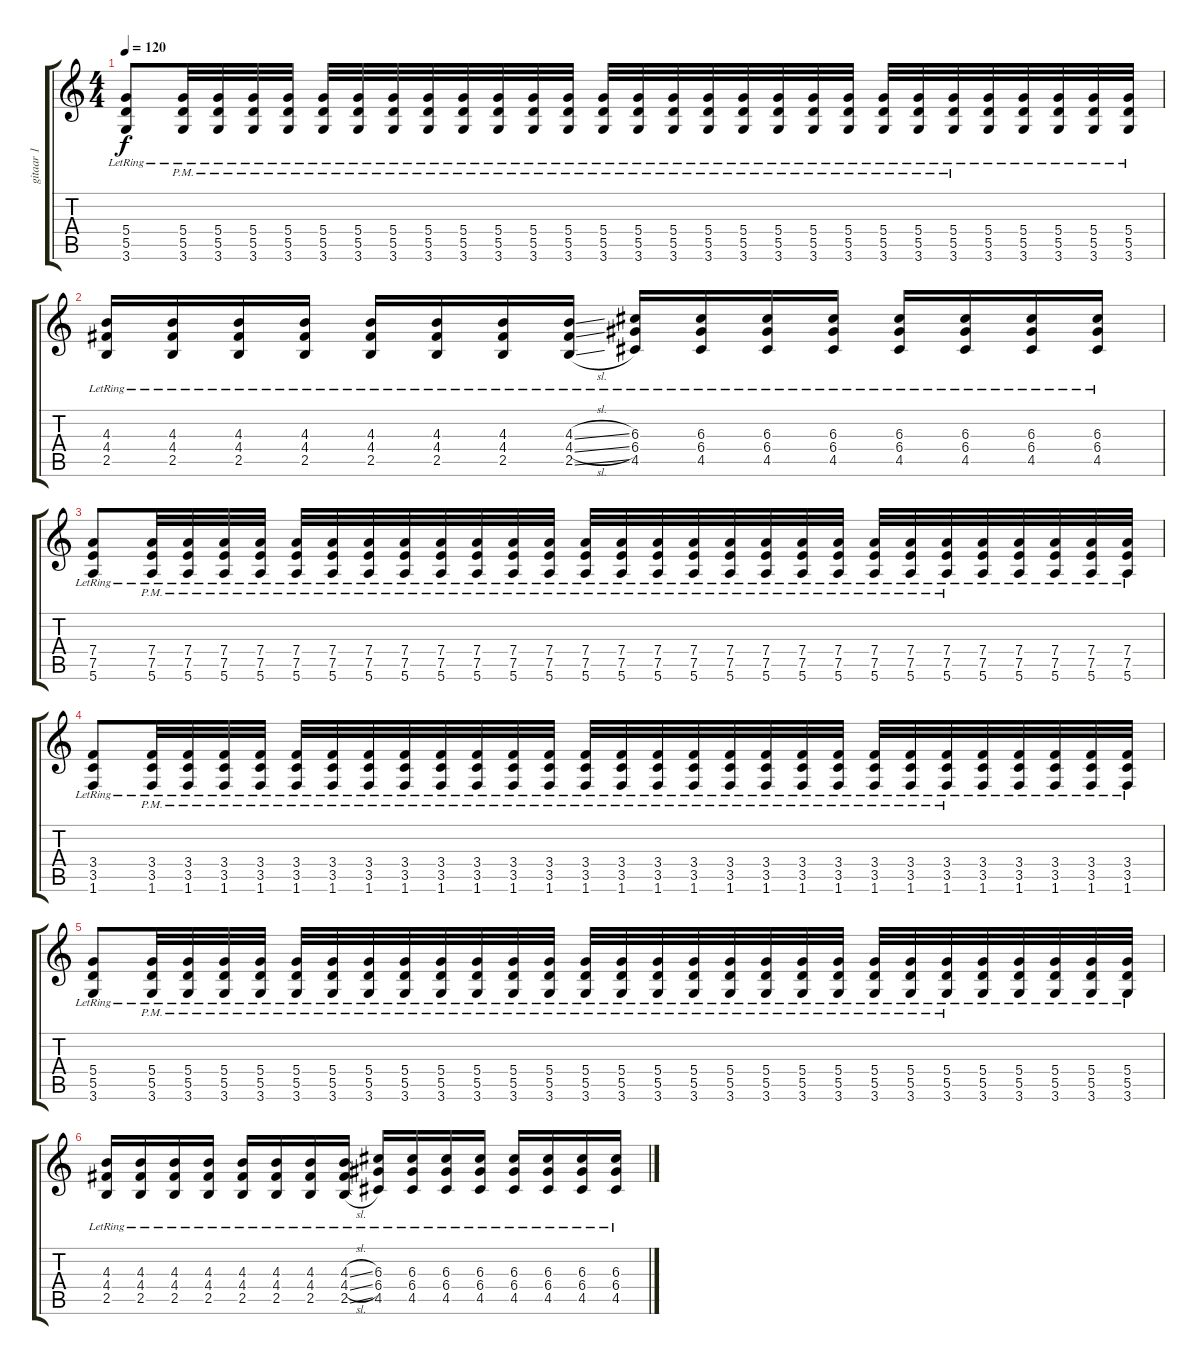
\track ("gitaar 1" "gitaar 1") {instrument overdrivenguitar}
\staff {score tabs}
\tuning (E4 B3 G3 D3 A2 E2) {hide}
\ts (4 4)
\tempo 120
\clef g2
\ks c
(5.4{lr} 5.5{lr} 3.6{lr}).8{dy f} (5.4{pm lr} 5.5{pm lr} 3.6{pm lr}).32 (5.4{pm lr} 5.5{pm lr} 3.6{pm lr}).32 (5.4{pm lr} 5.5{pm lr} 3.6{pm lr}).32 (5.4{pm lr} 5.5{pm lr} 3.6{pm lr}).32 (5.4{pm lr} 5.5{pm lr} 3.6{pm lr}).32 (5.4{pm lr} 5.5{pm lr} 3.6{pm lr}).32 (5.4{pm lr} 5.5{pm lr} 3.6{pm lr}).32 (5.4{pm lr} 5.5{pm lr} 3.6{pm lr}).32 (5.4{pm lr} 5.5{pm lr} 3.6{pm lr}).32 (5.4{pm lr} 5.5{pm lr} 3.6{pm lr}).32 (5.4{pm lr} 5.5{pm lr} 3.6{pm lr}).32 (5.4{pm lr} 5.5{pm lr} 3.6{pm lr}).32 (5.4{pm lr} 5.5{pm lr} 3.6{pm lr}).32 (5.4{pm lr} 5.5{pm lr} 3.6{pm lr}).32 (5.4{pm lr} 5.5{pm lr} 3.6{pm lr}).32 (5.4{pm lr} 5.5{pm lr} 3.6{pm lr}).32 (5.4{pm lr} 5.5{pm lr} 3.6{pm lr}).32 (5.4{pm lr} 5.5{pm lr} 3.6{pm lr}).32 (5.4{pm lr} 5.5{pm lr} 3.6{pm lr}).32 (5.4{pm lr} 5.5{pm lr} 3.6{pm lr}).32 (5.4{pm lr} 5.5{pm lr} 3.6{pm lr}).32 (5.4{pm lr} 5.5{pm lr} 3.6{pm lr}).32 (5.4{pm lr} 5.5{pm lr} 3.6{pm lr}).32 (5.4{lr} 5.5{lr} 3.6{lr}).32 (5.4{lr} 5.5{lr} 3.6{lr}).32 (5.4{lr} 5.5{lr} 3.6{lr}).32 (5.4{lr} 5.5{lr} 3.6{lr}).32 (5.4{lr} 5.5{lr} 3.6{lr}).32 |
(4.3{lr} 4.4{lr} 2.5{lr}).16 (4.3{lr} 4.4{lr} 2.5{lr}).16 (4.3{lr} 4.4{lr} 2.5{lr}).16 (4.3{lr} 4.4{lr} 2.5{lr}).16 (4.3{lr} 4.4{lr} 2.5{lr}).16 (4.3{lr} 4.4{lr} 2.5{lr}).16 (4.3{lr} 4.4{lr} 2.5{lr}).16 (4.3{sl lr} 4.4{sl lr} 2.5{sl lr}).16 (6.3{lr} 6.4{lr} 4.5{lr}).16 (6.3{lr} 6.4{lr} 4.5{lr}).16 (6.3{lr} 6.4{lr} 4.5{lr}).16 (6.3{lr} 6.4{lr} 4.5{lr}).16 (6.3{lr} 6.4{lr} 4.5{lr}).16 (6.3{lr} 6.4{lr} 4.5{lr}).16 (6.3{lr} 6.4{lr} 4.5{lr}).16 (6.3{lr} 6.4{lr} 4.5{lr}).16 |
(7.4{lr} 7.5{lr} 5.6{lr}).8 (7.4{pm lr} 7.5{pm lr} 5.6{pm lr}).32 (7.4{pm lr} 7.5{pm lr} 5.6{pm lr}).32 (7.4{pm lr} 7.5{pm lr} 5.6{pm lr}).32 (7.4{pm lr} 7.5{pm lr} 5.6{pm lr}).32 (7.4{pm lr} 7.5{pm lr} 5.6{pm lr}).32 (7.4{pm lr} 7.5{pm lr} 5.6{pm lr}).32 (7.4{pm lr} 7.5{pm lr} 5.6{pm lr}).32 (7.4{pm lr} 7.5{pm lr} 5.6{pm lr}).32 (7.4{pm lr} 7.5{pm lr} 5.6{pm lr}).32 (7.4{pm lr} 7.5{pm lr} 5.6{pm lr}).32 (7.4{pm lr} 7.5{pm lr} 5.6{pm lr}).32 (7.4{pm lr} 7.5{pm lr} 5.6{pm lr}).32 (7.4{pm lr} 7.5{pm lr} 5.6{pm lr}).32 (7.4{pm lr} 7.5{pm lr} 5.6{pm lr}).32 (7.4{pm lr} 7.5{pm lr} 5.6{pm lr}).32 (7.4{pm lr} 7.5{pm lr} 5.6{pm lr}).32 (7.4{pm lr} 7.5{pm lr} 5.6{pm lr}).32 (7.4{pm lr} 7.5{pm lr} 5.6{pm lr}).32 (7.4{pm lr} 7.5{pm lr} 5.6{pm lr}).32 (7.4{pm lr} 7.5{pm lr} 5.6{pm lr}).32 (7.4{pm lr} 7.5{pm lr} 5.6{pm lr}).32 (7.4{pm lr} 7.5{pm lr} 5.6{pm lr}).32 (7.4{pm lr} 7.5{pm lr} 5.6{pm lr}).32 (7.4{lr} 7.5{lr} 5.6{lr}).32 (7.4{lr} 7.5{lr} 5.6{lr}).32 (7.4{lr} 7.5{lr} 5.6{lr}).32 (7.4{lr} 7.5{lr} 5.6{lr}).32 (7.4{lr} 7.5{lr} 5.6{lr}).32 |
(3.4{lr} 3.5{lr} 1.6{lr}).8 (3.4{pm lr} 3.5{pm lr} 1.6{pm lr}).32 (3.4{pm lr} 3.5{pm lr} 1.6{pm lr}).32 (3.4{pm lr} 3.5{pm lr} 1.6{pm lr}).32 (3.4{pm lr} 3.5{pm lr} 1.6{pm lr}).32 (3.4{pm lr} 3.5{pm lr} 1.6{pm lr}).32 (3.4{pm lr} 3.5{pm lr} 1.6{pm lr}).32 (3.4{pm lr} 3.5{pm lr} 1.6{pm lr}).32 (3.4{pm lr} 3.5{pm lr} 1.6{pm lr}).32 (3.4{pm lr} 3.5{pm lr} 1.6{pm lr}).32 (3.4{pm lr} 3.5{pm lr} 1.6{pm lr}).32 (3.4{pm lr} 3.5{pm lr} 1.6{pm lr}).32 (3.4{pm lr} 3.5{pm lr} 1.6{pm lr}).32 (3.4{pm lr} 3.5{pm lr} 1.6{pm lr}).32 (3.4{pm lr} 3.5{pm lr} 1.6{pm lr}).32 (3.4{pm lr} 3.5{pm lr} 1.6{pm lr}).32 (3.4{pm lr} 3.5{pm lr} 1.6{pm lr}).32 (3.4{pm lr} 3.5{pm lr} 1.6{pm lr}).32 (3.4{pm lr} 3.5{pm lr} 1.6{pm lr}).32 (3.4{pm lr} 3.5{pm lr} 1.6{pm lr}).32 (3.4{pm lr} 3.5{pm lr} 1.6{pm lr}).32 (3.4{pm lr} 3.5{pm lr} 1.6{pm lr}).32 (3.4{pm lr} 3.5{pm lr} 1.6{pm lr}).32 (3.4{pm lr} 3.5{pm lr} 1.6{pm lr}).32 (3.4{lr} 3.5{lr} 1.6{lr}).32 (3.4{lr} 3.5{lr} 1.6{lr}).32 (3.4{lr} 3.5{lr} 1.6{lr}).32 (3.4{lr} 3.5{lr} 1.6{lr}).32 (3.4{lr} 3.5{lr} 1.6{lr}).32 |
(5.4{lr} 5.5{lr} 3.6{lr}).8 (5.4{pm lr} 5.5{pm lr} 3.6{pm lr}).32 (5.4{pm lr} 5.5{pm lr} 3.6{pm lr}).32 (5.4{pm lr} 5.5{pm lr} 3.6{pm lr}).32 (5.4{pm lr} 5.5{pm lr} 3.6{pm lr}).32 (5.4{pm lr} 5.5{pm lr} 3.6{pm lr}).32 (5.4{pm lr} 5.5{pm lr} 3.6{pm lr}).32 (5.4{pm lr} 5.5{pm lr} 3.6{pm lr}).32 (5.4{pm lr} 5.5{pm lr} 3.6{pm lr}).32 (5.4{pm lr} 5.5{pm lr} 3.6{pm lr}).32 (5.4{pm lr} 5.5{pm lr} 3.6{pm lr}).32 (5.4{pm lr} 5.5{pm lr} 3.6{pm lr}).32 (5.4{pm lr} 5.5{pm lr} 3.6{pm lr}).32 (5.4{pm lr} 5.5{pm lr} 3.6{pm lr}).32 (5.4{pm lr} 5.5{pm lr} 3.6{pm lr}).32 (5.4{pm lr} 5.5{pm lr} 3.6{pm lr}).32 (5.4{pm lr} 5.5{pm lr} 3.6{pm lr}).32 (5.4{pm lr} 5.5{pm lr} 3.6{pm lr}).32 (5.4{pm lr} 5.5{pm lr} 3.6{pm lr}).32 (5.4{pm lr} 5.5{pm lr} 3.6{pm lr}).32 (5.4{pm lr} 5.5{pm lr} 3.6{pm lr}).32 (5.4{pm lr} 5.5{pm lr} 3.6{pm lr}).32 (5.4{pm lr} 5.5{pm lr} 3.6{pm lr}).32 (5.4{pm lr} 5.5{pm lr} 3.6{pm lr}).32 (5.4{lr} 5.5{lr} 3.6{lr}).32 (5.4{lr} 5.5{lr} 3.6{lr}).32 (5.4{lr} 5.5{lr} 3.6{lr}).32 (5.4{lr} 5.5{lr} 3.6{lr}).32 (5.4{lr} 5.5{lr} 3.6{lr}).32 |
(4.3{lr} 4.4{lr} 2.5{lr}).16 (4.3{lr} 4.4{lr} 2.5{lr}).16 (4.3{lr} 4.4{lr} 2.5{lr}).16 (4.3{lr} 4.4{lr} 2.5{lr}).16 (4.3{lr} 4.4{lr} 2.5{lr}).16 (4.3{lr} 4.4{lr} 2.5{lr}).16 (4.3{lr} 4.4{lr} 2.5{lr}).16 (4.3{sl lr} 4.4{sl lr} 2.5{sl lr}).16 (6.3{lr} 6.4{lr} 4.5{lr}).16 (6.3{lr} 6.4{lr} 4.5{lr}).16 (6.3{lr} 6.4{lr} 4.5{lr}).16 (6.3{lr} 6.4{lr} 4.5{lr}).16 (6.3{lr} 6.4{lr} 4.5{lr}).16 (6.3{lr} 6.4{lr} 4.5{lr}).16 (6.3{lr} 6.4{lr} 4.5{lr}).16 (6.3{lr} 6.4{lr} 4.5{lr}).16
